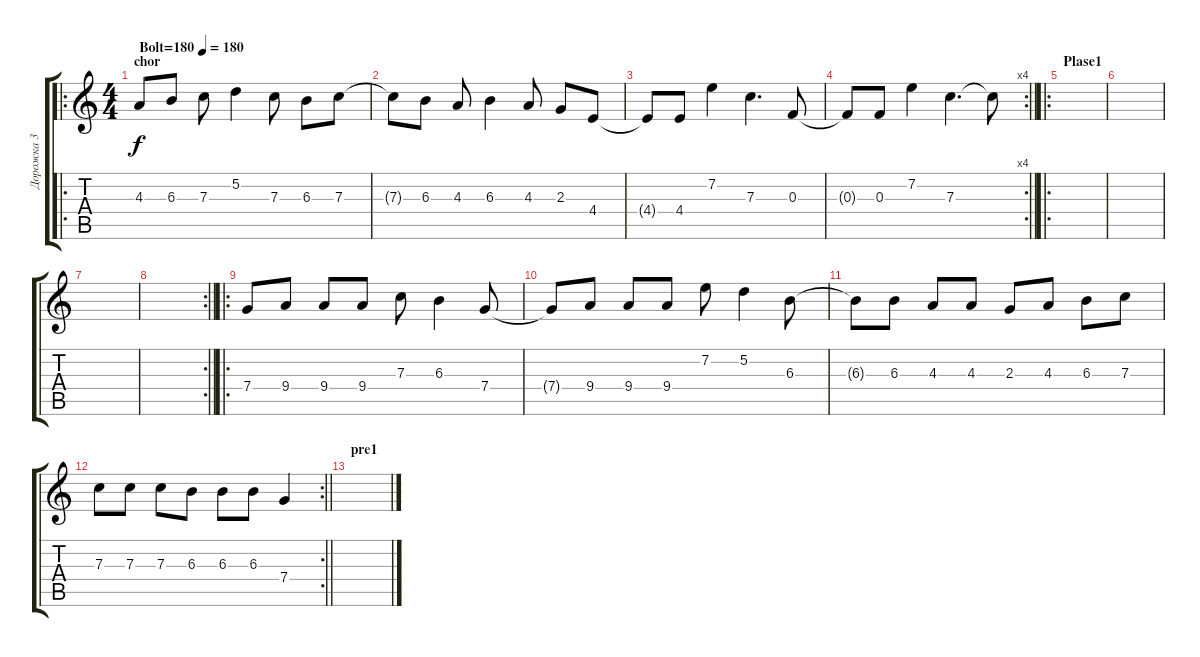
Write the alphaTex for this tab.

\track ("Дорожка 3" "Дорожка 3") {instrument distortionguitar}
\staff {score tabs}
\tuning (D4 A3 F3 C3 G2 C2) {hide}
\ro
\ts (4 4)
\section ("" "chor")
\tempo (180 "Bolt=180")
\clef g2
\ks c
4.3.8{dy f instrument distortionguitar} 6.3.8 7.3.8 5.2.4 7.3.8 6.3.8 7.3.8 |
7.3{t}.8 6.3.8 4.3.8 6.3.4 4.3.8 2.3.8 4.4.8 |
4.4{t}.8 4.4.8 7.2.4 7.3.4{d} 0.3.8 |
\rc 4
\barLineRight lightlight
0.3{t}.8 0.3.8 7.2.4 7.3.4{d} 7.3{t}.8 |
\ro
\section ("" "Plase1")
|
|
|
\rc 2
\barLineRight lightlight
|
\ro
7.4.8 9.4.8 9.4.8 9.4.8 7.3.8 6.3.4 7.4.8 |
7.4{t}.8 9.4.8 9.4.8 9.4.8 7.2.8 5.2.4 6.3.8 |
6.3{t}.8 6.3.8 4.3.8 4.3.8 2.3.8 4.3.8 6.3.8 7.3.8 |
\rc 2
\barLineRight lightlight
7.3.8 7.3.8 7.3.8 6.3.8 6.3.8 6.3.8 7.4.4 |
\section ("" "pre1")
